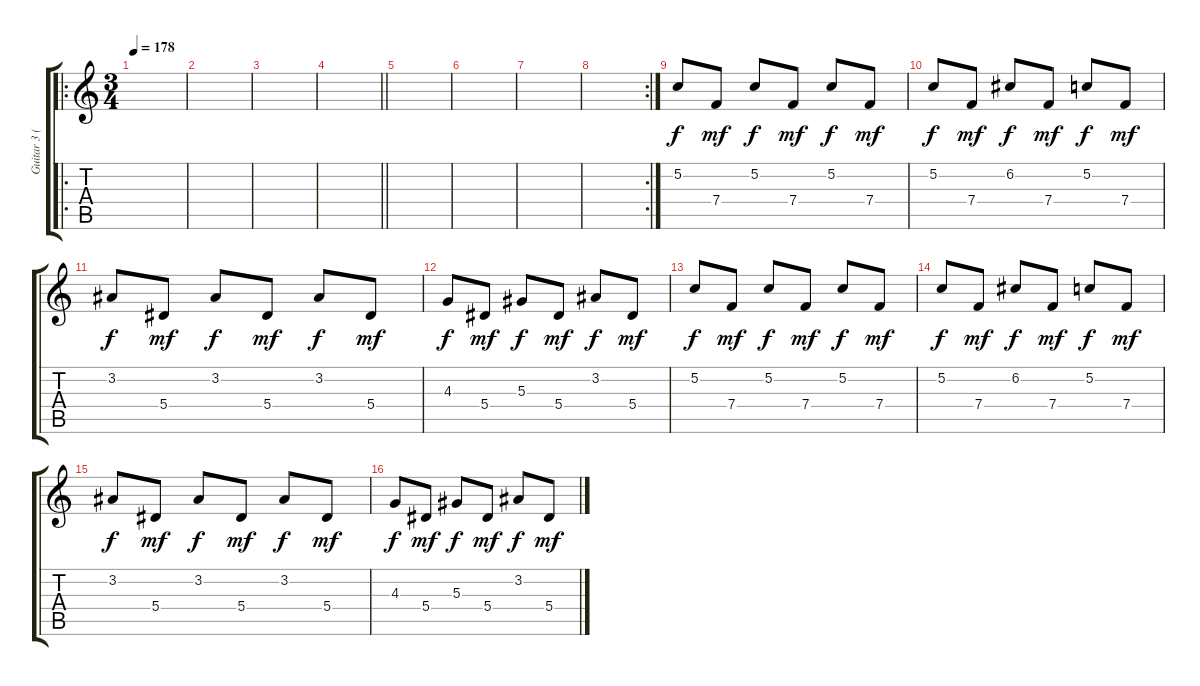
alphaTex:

\track ("Guitar 3 (Rhytm)" "Guitar 3 (") {instrument distortionguitar}
\staff {score tabs}
\tuning (C4 G3 Eb3 Bb2 F2 C2) {hide}
\ro
\ts (3 4)
\tempo 178
\clef g2
\ks c
|
|
|
\barLineRight lightlight
|
|
|
|
\rc 2
|
5.2.8{volume 14 balance 13 instrument acousticguitarsteel} 7.4.8{dy mf} 5.2.8{dy f} 7.4.8{dy mf} 5.2.8{dy f} 7.4.8{dy mf} |
5.2.8{dy f} 7.4.8{dy mf} 6.2.8{dy f} 7.4.8{dy mf} 5.2.8{dy f} 7.4.8{dy mf} |
3.2.8{dy f} 5.4.8{dy mf} 3.2.8{dy f} 5.4.8{dy mf} 3.2.8{dy f} 5.4.8{dy mf} |
4.3.8{dy f} 5.4.8{dy mf} 5.3.8{dy f} 5.4.8{dy mf} 3.2.8{dy f} 5.4.8{dy mf} |
5.2.8{dy f} 7.4.8{dy mf} 5.2.8{dy f} 7.4.8{dy mf} 5.2.8{dy f} 7.4.8{dy mf} |
5.2.8{dy f} 7.4.8{dy mf} 6.2.8{dy f} 7.4.8{dy mf} 5.2.8{dy f} 7.4.8{dy mf} |
3.2.8{dy f} 5.4.8{dy mf} 3.2.8{dy f} 5.4.8{dy mf} 3.2.8{dy f} 5.4.8{dy mf} |
4.3.8{dy f} 5.4.8{dy mf} 5.3.8{dy f} 5.4.8{dy mf} 3.2.8{dy f} 5.4.8{dy mf}
